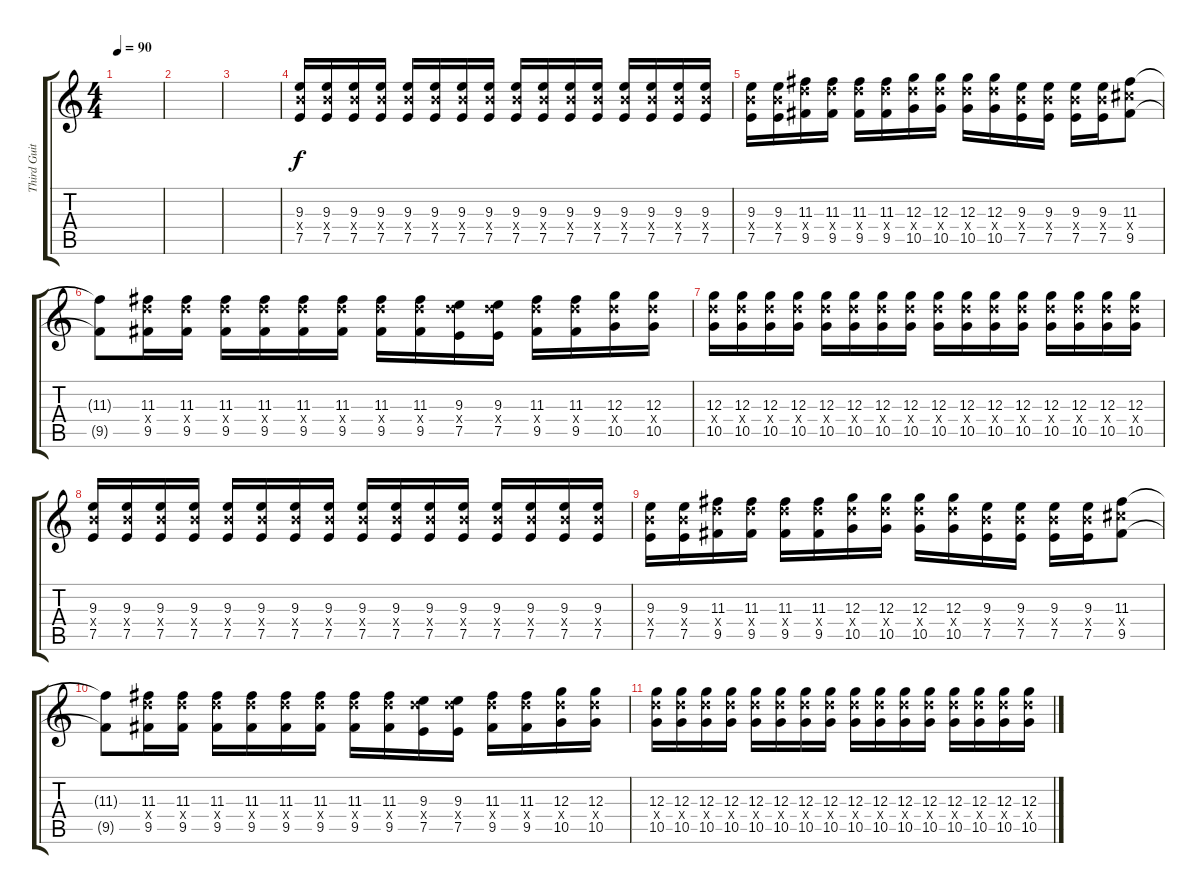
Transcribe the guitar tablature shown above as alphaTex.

\track ("Third Guitar" "Third Guit") {instrument electricguitarclean}
\staff {score tabs}
\tuning (E4 B3 G3 D3 A2 E2) {hide}
\ts (4 4)
\tempo 90
\clef g2
\ks c
|
|
|
(9.3 9.4{x} 7.5).16{instrument overdrivenguitar} (9.3 9.4{x} 7.5).16 (9.3 9.4{x} 7.5).16 (9.3 9.4{x} 7.5).16 (9.3 9.4{x} 7.5).16 (9.3 9.4{x} 7.5).16 (9.3 9.4{x} 7.5).16 (9.3 9.4{x} 7.5).16 (9.3 9.4{x} 7.5).16 (9.3 9.4{x} 7.5).16 (9.3 9.4{x} 7.5).16 (9.3 9.4{x} 7.5).16 (9.3 9.4{x} 7.5).16 (9.3 9.4{x} 7.5).16 (9.3 9.4{x} 7.5).16 (9.3 9.4{x} 7.5).16 |
(9.3 9.4{x} 7.5).16 (9.3 9.4{x} 7.5).16 (11.3 12.4{x} 9.5).16 (11.3 12.4{x} 9.5).16 (11.3 12.4{x} 9.5).16 (11.3 12.4{x} 9.5).16 (12.3 12.4{x} 10.5).16 (12.3 12.4{x} 10.5).16 (12.3 12.4{x} 10.5).16 (12.3 12.4{x} 10.5).16 (9.3 9.4{x} 7.5).16 (9.3 9.4{x} 7.5).16 (9.3 9.4{x} 7.5).16 (9.3 9.4{x} 7.5).16 (11.3 11.4{x} 9.5).8 |
(11.3{t} 9.5{t}).8 (11.3 12.4{x} 9.5).16 (11.3 12.4{x} 9.5).16 (11.3 12.4{x} 9.5).16 (11.3 12.4{x} 9.5).16 (11.3 12.4{x} 9.5).16 (11.3 12.4{x} 9.5).16 (11.3 12.4{x} 9.5).16 (11.3 12.4{x} 9.5).16 (9.3 12.4{x} 7.5).16 (9.3 12.4{x} 7.5).16 (11.3 12.4{x} 9.5).16 (11.3 12.4{x} 9.5).16 (12.3 12.4{x} 10.5).16 (12.3 12.4{x} 10.5).16 |
(12.3 12.4{x} 10.5).16 (12.3 12.4{x} 10.5).16 (12.3 12.4{x} 10.5).16 (12.3 12.4{x} 10.5).16 (12.3 12.4{x} 10.5).16 (12.3 12.4{x} 10.5).16 (12.3 12.4{x} 10.5).16 (12.3 12.4{x} 10.5).16 (12.3 12.4{x} 10.5).16 (12.3 12.4{x} 10.5).16 (12.3 12.4{x} 10.5).16 (12.3 12.4{x} 10.5).16 (12.3 12.4{x} 10.5).16 (12.3 12.4{x} 10.5).16 (12.3 12.4{x} 10.5).16 (12.3 12.4{x} 10.5).16 |
(9.3 9.4{x} 7.5).16{instrument overdrivenguitar} (9.3 9.4{x} 7.5).16 (9.3 9.4{x} 7.5).16 (9.3 9.4{x} 7.5).16 (9.3 9.4{x} 7.5).16 (9.3 9.4{x} 7.5).16 (9.3 9.4{x} 7.5).16 (9.3 9.4{x} 7.5).16 (9.3 9.4{x} 7.5).16 (9.3 9.4{x} 7.5).16 (9.3 9.4{x} 7.5).16 (9.3 9.4{x} 7.5).16 (9.3 9.4{x} 7.5).16 (9.3 9.4{x} 7.5).16 (9.3 9.4{x} 7.5).16 (9.3 9.4{x} 7.5).16 |
(9.3 9.4{x} 7.5).16 (9.3 9.4{x} 7.5).16 (11.3 12.4{x} 9.5).16 (11.3 12.4{x} 9.5).16 (11.3 12.4{x} 9.5).16 (11.3 12.4{x} 9.5).16 (12.3 12.4{x} 10.5).16 (12.3 12.4{x} 10.5).16 (12.3 12.4{x} 10.5).16 (12.3 12.4{x} 10.5).16 (9.3 9.4{x} 7.5).16 (9.3 9.4{x} 7.5).16 (9.3 9.4{x} 7.5).16 (9.3 9.4{x} 7.5).16 (11.3 11.4{x} 9.5).8 |
(11.3{t} 9.5{t}).8 (11.3 12.4{x} 9.5).16 (11.3 12.4{x} 9.5).16 (11.3 12.4{x} 9.5).16 (11.3 12.4{x} 9.5).16 (11.3 12.4{x} 9.5).16 (11.3 12.4{x} 9.5).16 (11.3 12.4{x} 9.5).16 (11.3 12.4{x} 9.5).16 (9.3 12.4{x} 7.5).16 (9.3 12.4{x} 7.5).16 (11.3 12.4{x} 9.5).16 (11.3 12.4{x} 9.5).16 (12.3 12.4{x} 10.5).16 (12.3 12.4{x} 10.5).16 |
(12.3 12.4{x} 10.5).16 (12.3 12.4{x} 10.5).16 (12.3 12.4{x} 10.5).16 (12.3 12.4{x} 10.5).16 (12.3 12.4{x} 10.5).16 (12.3 12.4{x} 10.5).16 (12.3 12.4{x} 10.5).16 (12.3 12.4{x} 10.5).16 (12.3 12.4{x} 10.5).16 (12.3 12.4{x} 10.5).16 (12.3 12.4{x} 10.5).16 (12.3 12.4{x} 10.5).16 (12.3 12.4{x} 10.5).16 (12.3 12.4{x} 10.5).16 (12.3 12.4{x} 10.5).16 (12.3 12.4{x} 10.5).16
